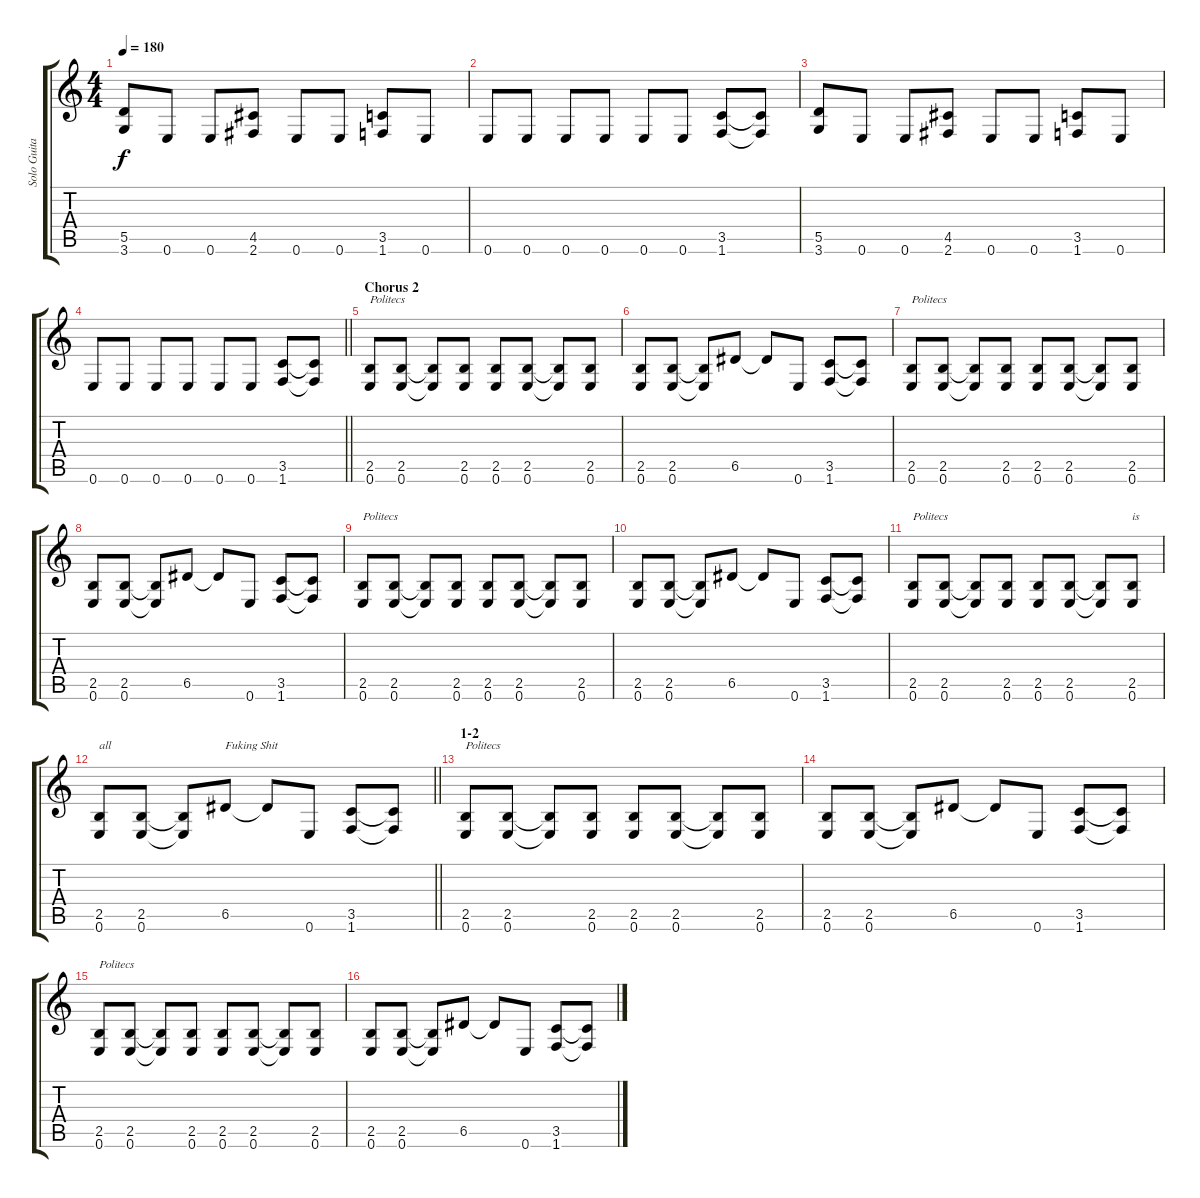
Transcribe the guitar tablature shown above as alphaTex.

\track ("Solo Guitar" "Solo Guita") {instrument distortionguitar}
\staff {score tabs}
\tuning (E4 B3 G3 D3 A2 E2) {hide}
\ts (4 4)
\tempo 180
\clef g2
\ks c
(5.5 3.6).8{dy f} 0.6.8 0.6.8 (4.5 2.6).8 0.6.8 0.6.8 (3.5 1.6).8 0.6.8 |
0.6.8 0.6.8 0.6.8 0.6.8 0.6.8 0.6.8 (3.5 1.6).8 (3.5{t} 1.6{t}).8 |
(5.5 3.6).8 0.6.8 0.6.8 (4.5 2.6).8 0.6.8 0.6.8 (3.5 1.6).8 0.6.8 |
\barLineRight lightlight
0.6.8 0.6.8 0.6.8 0.6.8 0.6.8 0.6.8 (3.5 1.6).8 (3.5{t} 1.6{t}).8 |
\section ("" "Chorus 2")
(2.5 0.6).8{txt "Politecs"} (2.5 0.6).8 (2.5{t} 0.6{t}).8 (2.5 0.6).8 (2.5 0.6).8 (2.5 0.6).8 (2.5{t} 0.6{t}).8 (2.5 0.6).8 |
(2.5 0.6).8 (2.5 0.6).8 (2.5{t} 0.6{t}).8 6.5.8 6.5{t}.8 0.6.8 (3.5 1.6).8 (3.5{t} 1.6{t}).8 |
(2.5 0.6).8{txt "Politecs"} (2.5 0.6).8 (2.5{t} 0.6{t}).8 (2.5 0.6).8 (2.5 0.6).8 (2.5 0.6).8 (2.5{t} 0.6{t}).8 (2.5 0.6).8 |
(2.5 0.6).8 (2.5 0.6).8 (2.5{t} 0.6{t}).8 6.5.8 6.5{t}.8 0.6.8 (3.5 1.6).8 (3.5{t} 1.6{t}).8 |
(2.5 0.6).8{txt "Politecs"} (2.5 0.6).8 (2.5{t} 0.6{t}).8 (2.5 0.6).8 (2.5 0.6).8 (2.5 0.6).8 (2.5{t} 0.6{t}).8 (2.5 0.6).8 |
(2.5 0.6).8 (2.5 0.6).8 (2.5{t} 0.6{t}).8 6.5.8 6.5{t}.8 0.6.8 (3.5 1.6).8 (3.5{t} 1.6{t}).8 |
(2.5 0.6).8{txt "Politecs"} (2.5 0.6).8 (2.5{t} 0.6{t}).8 (2.5 0.6).8 (2.5 0.6).8 (2.5 0.6).8 (2.5{t} 0.6{t}).8 (2.5 0.6).8{txt "is"} |
\barLineRight lightlight
(2.5 0.6).8{txt "all"} (2.5 0.6).8 (2.5{t} 0.6{t}).8 6.5.8{txt "Fuking Shit"} 6.5{t}.8 0.6.8 (3.5 1.6).8 (3.5{t} 1.6{t}).8 |
\section ("" "1-2")
(2.5 0.6).8{txt "Politecs"} (2.5 0.6).8 (2.5{t} 0.6{t}).8 (2.5 0.6).8 (2.5 0.6).8 (2.5 0.6).8 (2.5{t} 0.6{t}).8 (2.5 0.6).8 |
(2.5 0.6).8 (2.5 0.6).8 (2.5{t} 0.6{t}).8 6.5.8 6.5{t}.8 0.6.8 (3.5 1.6).8 (3.5{t} 1.6{t}).8 |
(2.5 0.6).8{txt "Politecs"} (2.5 0.6).8 (2.5{t} 0.6{t}).8 (2.5 0.6).8 (2.5 0.6).8 (2.5 0.6).8 (2.5{t} 0.6{t}).8 (2.5 0.6).8 |
(2.5 0.6).8 (2.5 0.6).8 (2.5{t} 0.6{t}).8 6.5.8 6.5{t}.8 0.6.8 (3.5 1.6).8 (3.5{t} 1.6{t}).8
